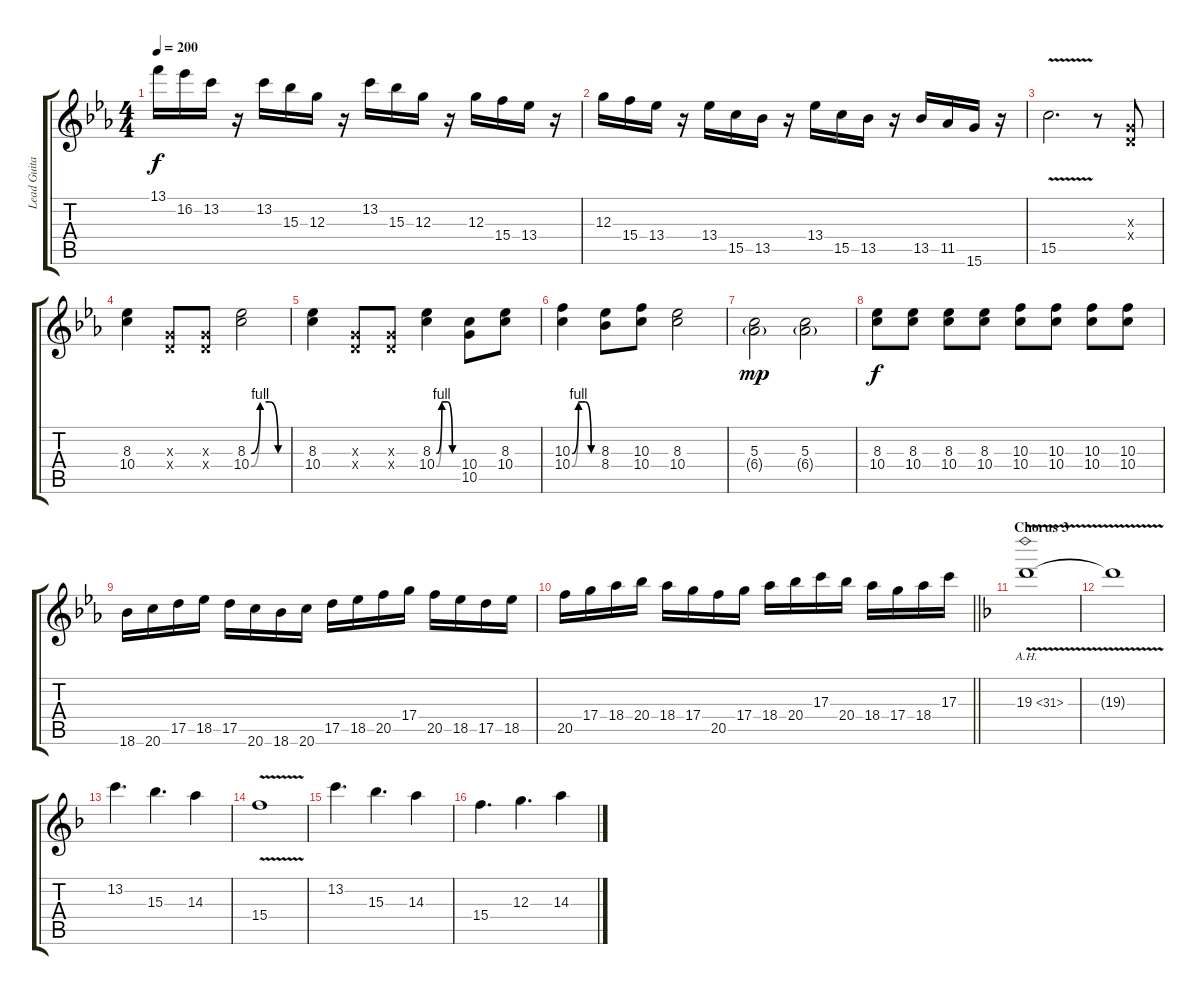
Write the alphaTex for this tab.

\track ("Lead Guitar 1: Juha-Pekka Alanen" "Lead Guita") {instrument overdrivenguitar}
\staff {score tabs}
\tuning (E4 B3 G3 D3 A2 E2) {hide}
\ts (4 4)
\tempo 200
\clef g2
\ks cminor
13.1.16{dy f} 16.2.16 13.2.16 r.16 13.2.16 15.3.16 12.3.16 r.16 13.2.16 15.3.16 12.3.16 r.16 12.3.16 15.4.16 13.4.16 r.16 |
12.3.16 15.4.16 13.4.16 r.16 13.4.16 15.5.16 13.5.16 r.16 13.4.16 15.5.16 13.5.16 r.16 13.5.16 11.5.16 15.6.16 r.16 |
15.5{v}.2{d} r.8 (0.3{x} 0.4{x}).8 |
(8.3 10.4).4 (0.3{x} 0.4{x}).8 (0.3{x} 0.4{x}).8 (8.3{be (custom 0 0 15 4 30 4 45 0 60 0)} 10.4{be (custom 0 0 15 4 30 4 45 0 60 0)}).2 |
(8.3 10.4).4 (0.3{x} 0.4{x}).8 (0.3{x} 0.4{x}).8 (8.3{be (custom 0 0 15 4 30 4 45 0 60 0)} 10.4{be (custom 0 0 15 4 30 4 45 0 60 0)}).4 (10.4 10.5).8 (8.3 10.4).8 |
(10.3{be (custom 0 0 15 4 30 4 45 0 60 0)} 10.4{be (custom 0 0 15 4 30 4 45 0 60 0)}).4 (8.3 8.4).8 (10.3 10.4).8 (8.3 10.4).2 |
(5.3 6.4{g}).2{dy mp} (5.3 6.4{g}).2 |
(8.3 10.4).8{dy f} (8.3 10.4).8 (8.3 10.4).8 (8.3 10.4).8 (10.3 10.4).8 (10.3 10.4).8 (10.3 10.4).8 (10.3 10.4).8 |
18.6.16 20.6.16 17.5.16 18.5.16 17.5.16 20.6.16 18.6.16 20.6.16 17.5.16 18.5.16 20.5.16 17.4.16 20.5.16 18.5.16 17.5.16 18.5.16 |
\barLineRight lightlight
20.5.16 17.4.16 18.4.16 20.4.16 18.4.16 17.4.16 20.5.16 17.4.16 18.4.16 20.4.16 17.3.16 20.4.16 18.4.16 17.4.16 18.4.16 17.3.16 |
\section ("" "Chorus 3")
\ks dminor
19.3{ah 12 v}.1 |
19.3{t}.1 |
13.2.4{d} 15.3.4{d} 14.3.4 |
15.4{v}.1 |
13.2.4{d} 15.3.4{d} 14.3.4 |
15.4.4{d} 12.3.4{d} 14.3.4
